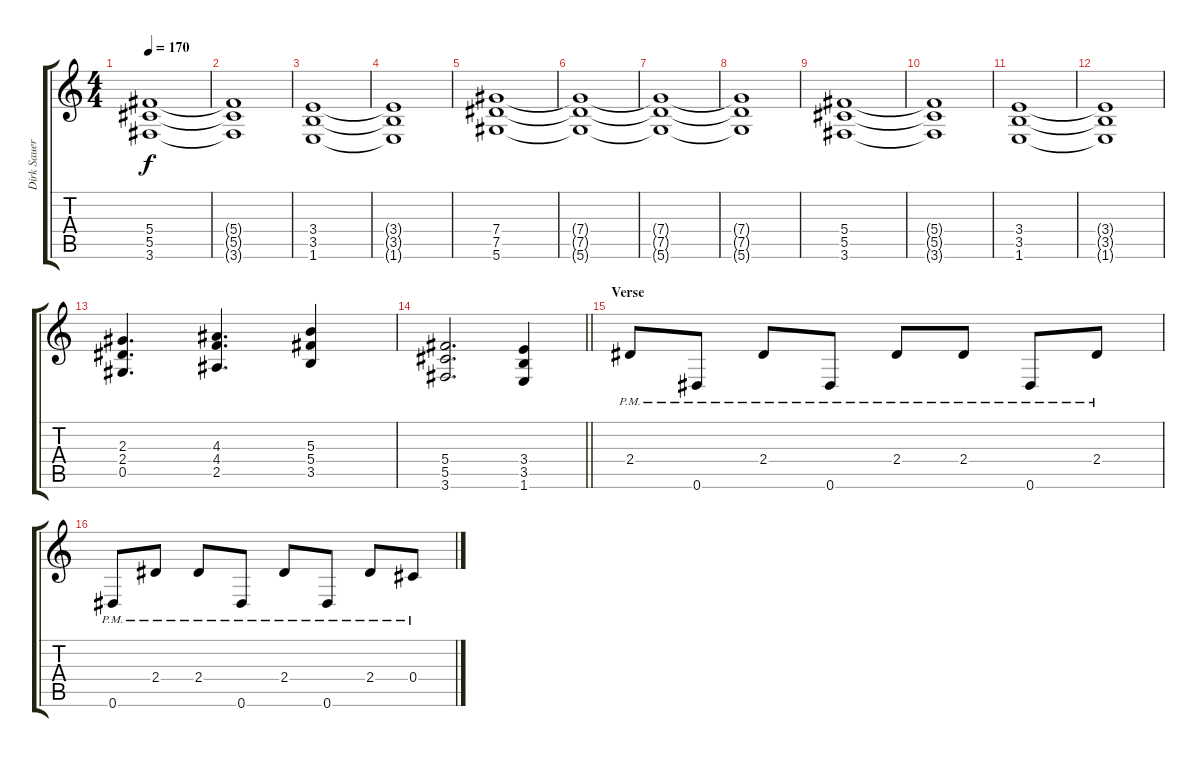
\track ("Dirk Sauer - Rhythm guitar" "Dirk Sauer") {instrument distortionguitar}
\staff {score tabs}
\tuning (Eb4 Bb3 Gb3 Db3 Ab2 Eb2) {hide}
\ts (4 4)
\tempo 170
\clef g2
\ks c
(5.4 5.5 3.6).1{dy f} |
(5.4{t} 5.5{t} 3.6{t}).1 |
(3.4 3.5 1.6).1 |
(3.4{t} 3.5{t} 1.6{t}).1 |
(7.4 7.5 5.6).1 |
(7.4{t} 7.5{t} 5.6{t}).1 |
(7.4{t} 7.5{t} 5.6{t}).1 |
(7.4{t} 7.5{t} 5.6{t}).1 |
(5.4 5.5 3.6).1 |
(5.4{t} 5.5{t} 3.6{t}).1 |
(3.4 3.5 1.6).1 |
(3.4{t} 3.5{t} 1.6{t}).1 |
(2.3 2.4 0.5).4{d} (4.3 4.4 2.5).4{d} (5.3 5.4 3.5).4 |
\barLineRight lightlight
(5.4 5.5 3.6).2{d} (3.4 3.5 1.6).4 |
\section ("" "Verse")
2.4{pm}.8 0.6{pm}.8 2.4{pm}.8 0.6{pm}.8 2.4{pm}.8 2.4{pm}.8 0.6{pm}.8 2.4{pm}.8 |
0.6{pm}.8 2.4{pm}.8 2.4{pm}.8 0.6{pm}.8 2.4{pm}.8 0.6{pm}.8 2.4{pm}.8 0.4{pm}.8
